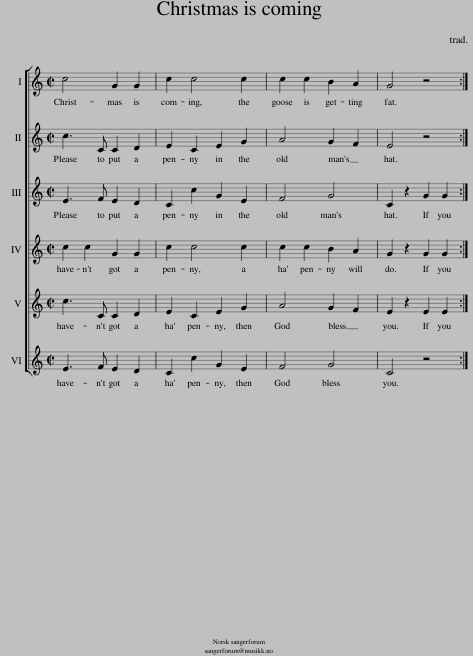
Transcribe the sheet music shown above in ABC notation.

X:1
%%score [ 1 2 3 4 5 6 ]
L:1/8
M:2/2
I:linebreak $
K:C
V:1 treble
V:2 treble
V:3 treble
V:4 treble
V:5 treble
V:6 treble
V:1
 c4 G2 G2 | c2 c4 c2 | c2 c2 B2 A2 | G4 z4 :| %4
V:2
 c3 C C2 D2 | E2 C2 E2 G2 | A4 G2 F2 | E4 z4 :| %4
V:3
 E3 F E2 D2 | C2 c2 G2 E2 | F4 G4 | C2 z2 G2 G2 :| %4
V:4
 c2 c2 G2 G2 | c2 c4 c2 | c2 c2 B2 A2 | G2 z2 G2 G2 :| %4
V:5
 c3 C C2 D2 | E2 C2 E2 G2 | A4 G2 F2 | E2 z2 E2 E2 :| %4
V:6
 E3 F E2 D2 | C2 c2 G2 E2 | F4 G4 | C4 z4 :| %4
